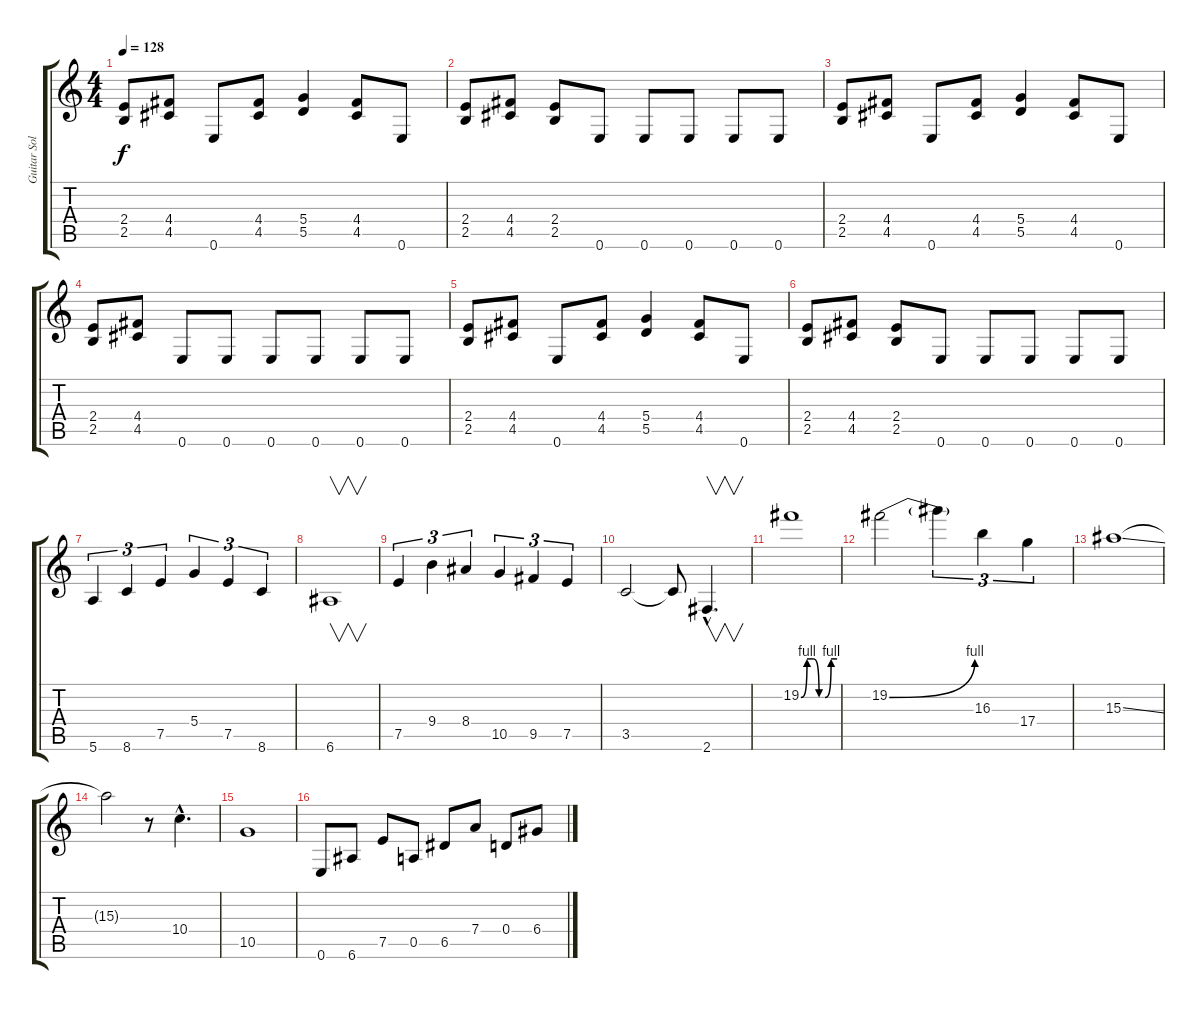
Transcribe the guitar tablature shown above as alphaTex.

\track ("Guitar Solo" "Guitar Sol") {instrument distortionguitar}
\staff {score tabs}
\tuning (E4 B3 G3 D3 A2 E2) {hide}
\ts (4 4)
\tempo 128
\clef g2
\ks c
(2.4 2.5).8{dy f} (4.4 4.5).8 0.6.8 (4.4 4.5).8 (5.4 5.5).4 (4.4 4.5).8 0.6.8 |
(2.4 2.5).8 (4.4 4.5).8 (2.4 2.5).8 0.6.8 0.6.8 0.6.8 0.6.8 0.6.8 |
(2.4 2.5).8 (4.4 4.5).8 0.6.8 (4.4 4.5).8 (5.4 5.5).4 (4.4 4.5).8 0.6.8 |
(2.4 2.5).8 (4.4 4.5).8 0.6.8 0.6.8 0.6.8 0.6.8 0.6.8 0.6.8 |
(2.4 2.5).8 (4.4 4.5).8 0.6.8 (4.4 4.5).8 (5.4 5.5).4 (4.4 4.5).8 0.6.8 |
(2.4 2.5).8 (4.4 4.5).8 (2.4 2.5).8 0.6.8 0.6.8 0.6.8 0.6.8 0.6.8 |
5.6.4{tu (3 2)} 8.6.4{tu (3 2)} 7.5.4{tu (3 2)} 5.4.4{tu (3 2)} 7.5.4{tu (3 2)} 8.6.4{tu (3 2)} |
6.6.1{v} |
7.5.4{tu (3 2)} 9.4.4{tu (3 2)} 8.4.4{tu (3 2)} 10.5.4{tu (3 2)} 9.5.4{tu (3 2)} 7.5.4{tu (3 2)} |
3.5.2 3.5{t}.8 2.6{hac}.4{v d} |
19.2{be (custom 0 0 10 4 20 4 30 0 40 0 50 4 60 4)}.1 |
19.2{be (bend 0 0 60 4)}.2 19.2{t}.4{tu (3 2)} 16.3.4{tu (3 2)} 17.4.4{tu (3 2)} |
15.3{ss}.1 |
15.3{t}.2 r.8 10.4{hac}.4{d} |
10.5.1 |
0.6.8 6.6.8 7.5.8 0.5.8 6.5.8 7.4.8 0.4.8 6.4.8
